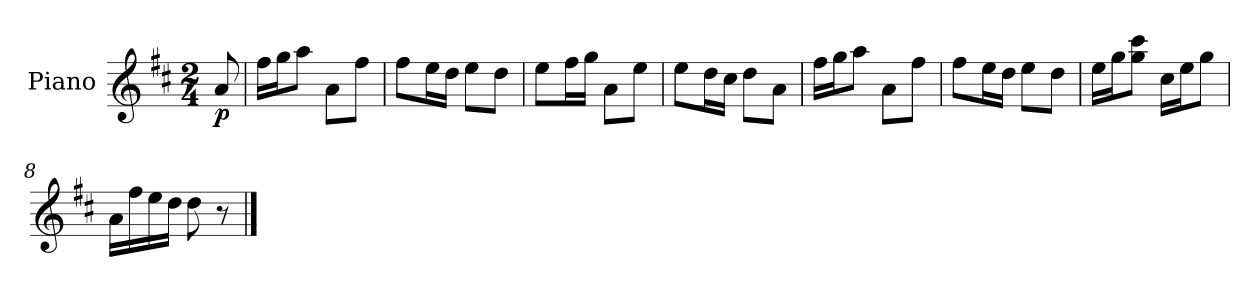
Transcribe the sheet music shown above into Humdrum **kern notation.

**kern	**dynam
*part1	*part1
*staff1	*staff1
*I"Piano	*
*I'Pno.	*
*clefG2	*
*k[f#c#]	*
*M2/4	*
=	=
!	!LO:DY:b
8a/	p
=1	=1
16ff#\LL	.
16gg\J	.
8aa\J	.
8a\L	.
8ff#\J	.
=2	=2
8ff#\L	.
16ee\L	.
16dd\JJ	.
8ee\L	.
8dd\J	.
=3	=3
8ee\L	.
16ff#\L	.
16gg\JJ	.
8a\L	.
8ee\J	.
=4	=4
8ee\L	.
16dd\L	.
16cc#\JJ	.
8dd\L	.
8a\J	.
=5	=5
16ff#\LL	.
16gg\J	.
8aa\J	.
8a\L	.
8ff#\J	.
=6	=6
8ff#\L	.
16ee\L	.
16dd\JJ	.
8ee\L	.
8dd\J	.
!!LO:LB:g=z
=7	=7
16ee\LL	.
16gg\J	.
8gg\ 8ccc#\J	.
16cc#\LL	.
16ee\J	.
8gg\J	.
=8	=8
16a\LL	.
16ff#\	.
16ee\	.
16dd\JJ	.
8dd\	.
8r	.
==	==
*-	*-
